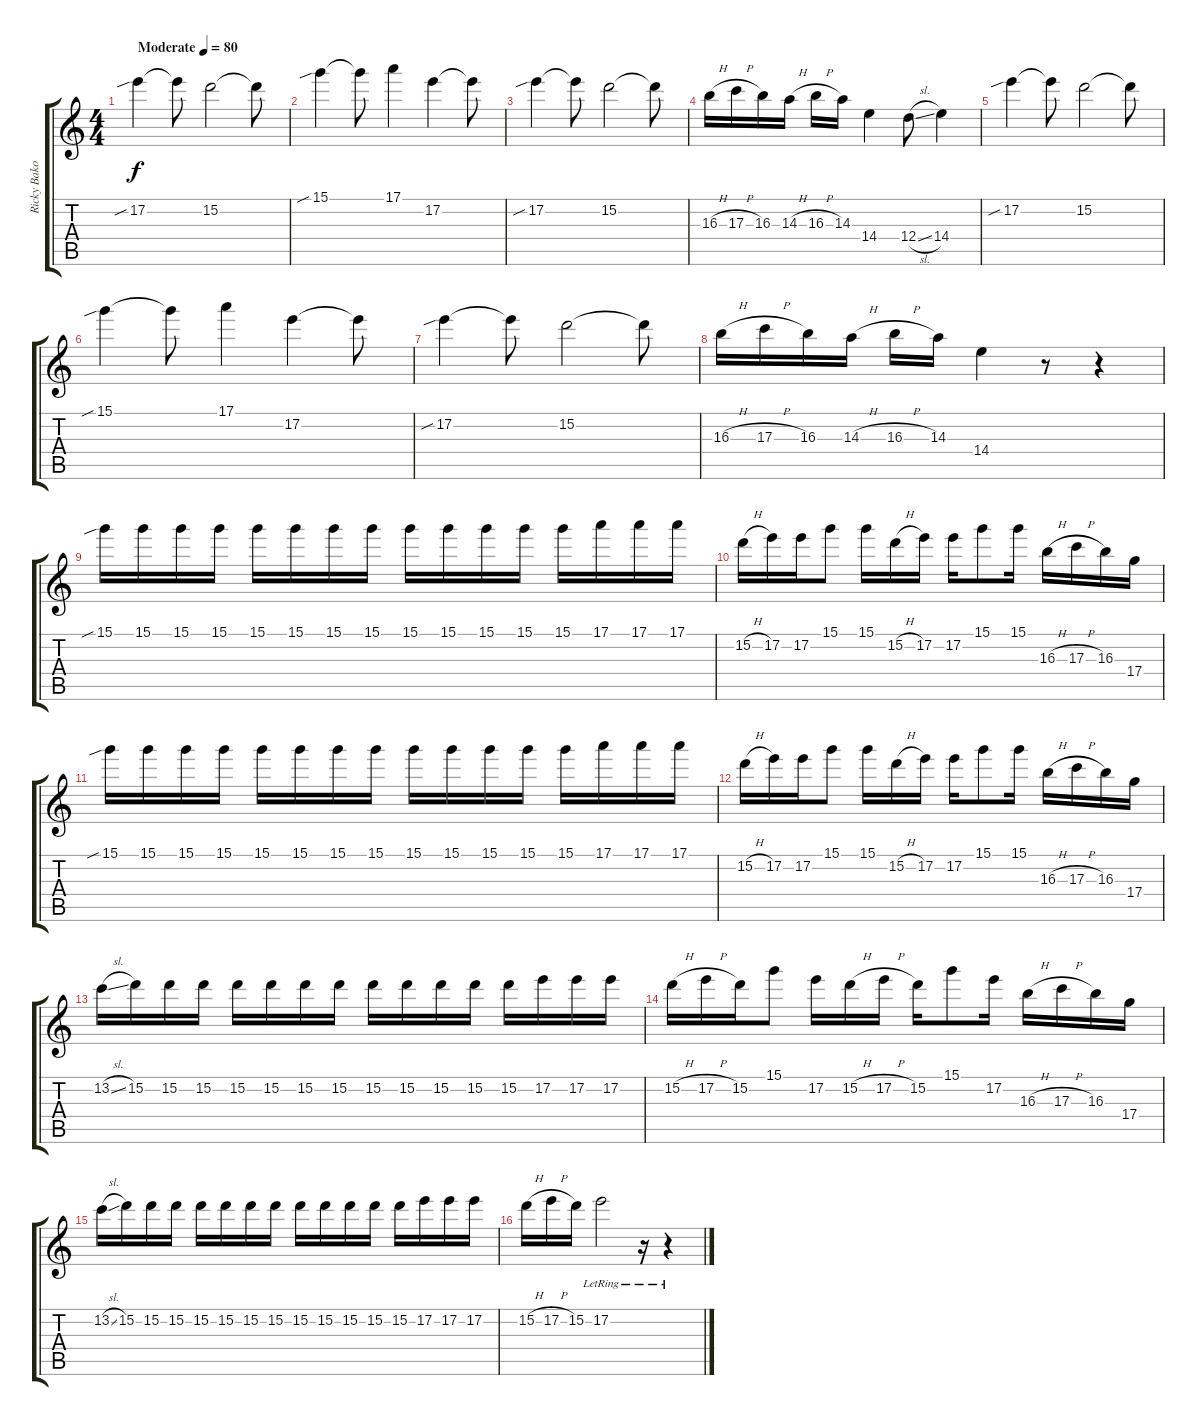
\track ("Ricky Bakosh" "Ricky Bako") {instrument overdrivenguitar}
\staff {score tabs}
\tuning (E4 B3 G3 D3 A2 D2) {hide}
\ts (4 4)
\tempo (80 "Moderate")
\clef g2
\ks c
17.2{sib}.4{dy f instrument overdrivenguitar} 17.2{t}.8 15.2.2 15.2{t}.8 |
15.1{sib}.4 15.1{t}.8 17.1.4 17.2.4 17.2{t}.8 |
17.2{sib}.4 17.2{t}.8 15.2.2 15.2{t}.8 |
16.3{h}.16 17.3{h}.16 16.3.16 14.3{h}.16 16.3{h}.16 14.3.16 14.4.4 12.4{sl}.8 14.4.4 |
17.2{sib}.4 17.2{t}.8 15.2.2 15.2{t}.8 |
15.1{sib}.4 15.1{t}.8 17.1.4 17.2.4 17.2{t}.8 |
17.2{sib}.4 17.2{t}.8 15.2.2 15.2{t}.8 |
16.3{h}.16 17.3{h}.16 16.3.16 14.3{h}.16 16.3{h}.16 14.3.16 14.4.4 r.8 r.4 |
15.1{sib}.16 15.1.16 15.1.16 15.1.16 15.1.16 15.1.16 15.1.16 15.1.16 15.1.16 15.1.16 15.1.16 15.1.16 15.1.16 17.1.16 17.1.16 17.1.16 |
15.2{h}.16 17.2.16 17.2.16 15.1.8 15.1.16 15.2{h}.16 17.2.16 17.2.16 15.1.8 15.1.16 16.3{h}.16 17.3{h}.16 16.3.16 17.4.16 |
15.1{sib}.16 15.1.16 15.1.16 15.1.16 15.1.16 15.1.16 15.1.16 15.1.16 15.1.16 15.1.16 15.1.16 15.1.16 15.1.16 17.1.16 17.1.16 17.1.16 |
15.2{h}.16 17.2.16 17.2.16 15.1.8 15.1.16 15.2{h}.16 17.2.16 17.2.16 15.1.8 15.1.16 16.3{h}.16 17.3{h}.16 16.3.16 17.4.16 |
13.2{sl}.16 15.2.16 15.2.16 15.2.16 15.2.16 15.2.16 15.2.16 15.2.16 15.2.16 15.2.16 15.2.16 15.2.16 15.2.16 17.2.16 17.2.16 17.2.16 |
15.2{h}.16 17.2{h}.16 15.2.16 15.1.8 17.2.16 15.2{h}.16 17.2{h}.16 15.2.16 15.1.8 17.2.16 16.3{h}.16 17.3{h}.16 16.3.16 17.4.16 |
13.2{sl}.16 15.2.16 15.2.16 15.2.16 15.2.16 15.2.16 15.2.16 15.2.16 15.2.16 15.2.16 15.2.16 15.2.16 15.2.16 17.2.16 17.2.16 17.2.16 |
15.2{h}.16 17.2{h}.16 15.2.16 17.2{lr}.2 r.16 r.4
